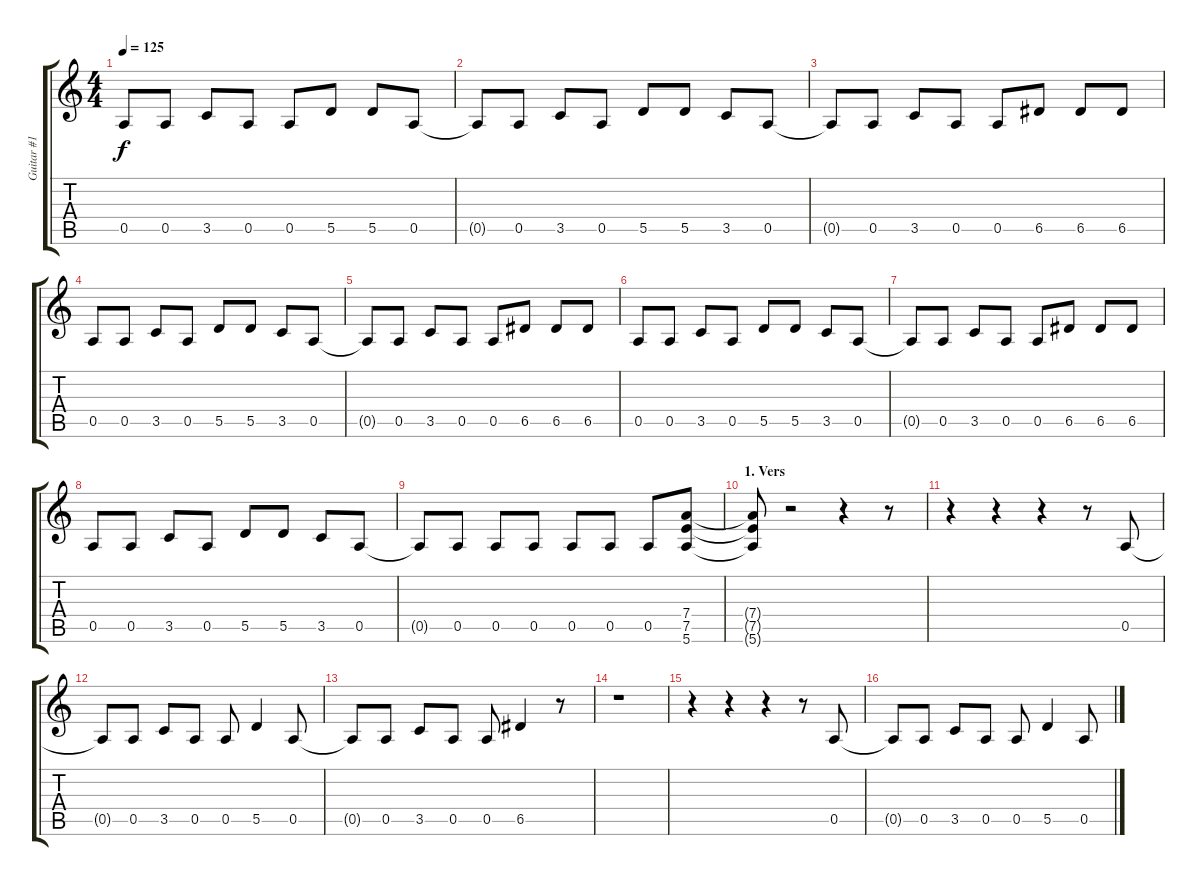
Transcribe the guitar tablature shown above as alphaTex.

\track ("Guitar #1 - Frederik" "Guitar #1 ") {instrument distortionguitar}
\staff {score tabs}
\tuning (E4 B3 G3 D3 A2 E2) {hide}
\ts (4 4)
\tempo 125
\clef g2
\ks c
0.5.8{dy f} 0.5.8 3.5.8 0.5.8 0.5.8 5.5.8 5.5.8 0.5.8 |
0.5{t}.8 0.5.8 3.5.8 0.5.8 5.5.8 5.5.8 3.5.8 0.5.8 |
0.5{t}.8 0.5.8 3.5.8 0.5.8 0.5.8 6.5.8 6.5.8 6.5.8 |
0.5.8 0.5.8 3.5.8 0.5.8 5.5.8 5.5.8 3.5.8 0.5.8 |
0.5{t}.8 0.5.8 3.5.8 0.5.8 0.5.8 6.5.8 6.5.8 6.5.8 |
0.5.8 0.5.8 3.5.8 0.5.8 5.5.8 5.5.8 3.5.8 0.5.8 |
0.5{t}.8 0.5.8 3.5.8 0.5.8 0.5.8 6.5.8 6.5.8 6.5.8 |
0.5.8 0.5.8 3.5.8 0.5.8 5.5.8 5.5.8 3.5.8 0.5.8 |
0.5{t}.8 0.5.8 0.5.8 0.5.8 0.5.8 0.5.8 0.5.8 (7.4 7.5 5.6).8 |
\section ("" "1. Vers")
(7.4{t} 7.5{t} 5.6{t}).8 r.2 r.4 r.8 |
r.4 r.4 r.4 r.8 0.5.8 |
0.5{t}.8 0.5.8 3.5.8 0.5.8 0.5.8 5.5.4 0.5.8 |
0.5{t}.8 0.5.8 3.5.8 0.5.8 0.5.8 6.5.4 r.8 |
r.1 |
r.4 r.4 r.4 r.8 0.5.8 |
0.5{t}.8 0.5.8 3.5.8 0.5.8 0.5.8 5.5.4 0.5.8
